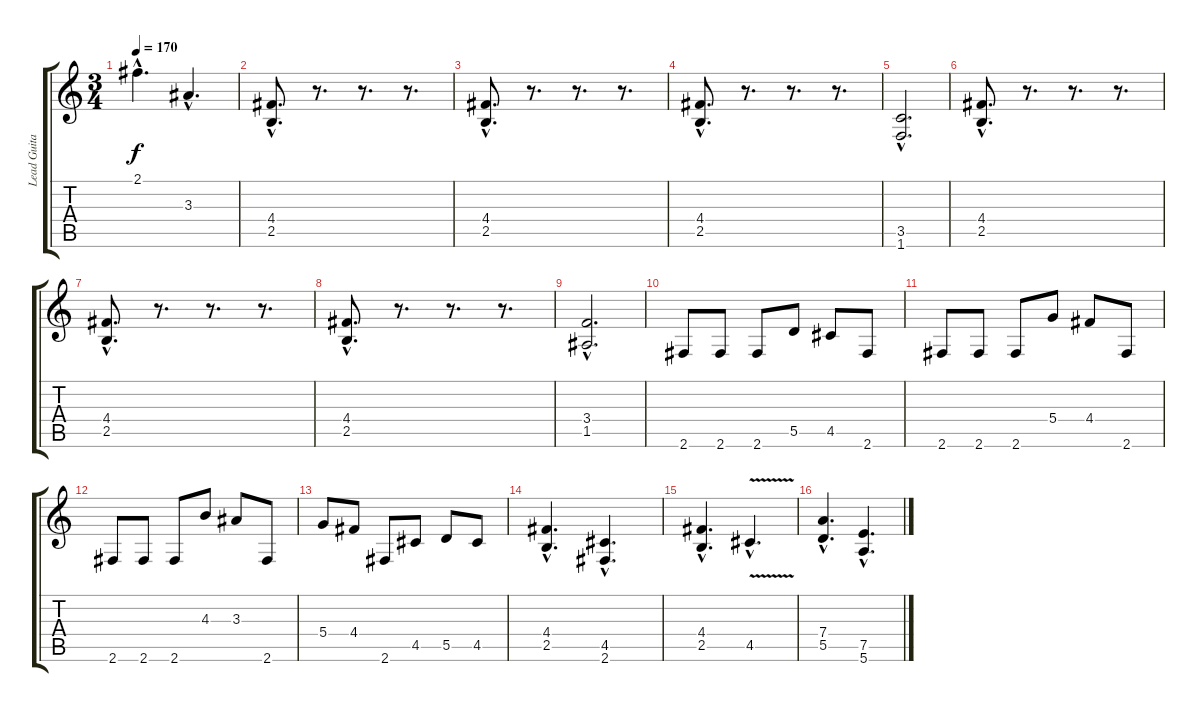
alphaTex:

\track ("Lead Guitar" "Lead Guita") {instrument distortionguitar}
\staff {score tabs}
\tuning (E4 B3 G3 D3 A2 E2) {hide}
\ts (3 4)
\tempo 170
\clef g2
\ks c
2.1{hac}.4{d dy f} 3.3{hac}.4{d} |
(4.4{hac} 2.5{hac}).8{d} r.8{d} r.8{d} r.8{d} |
(4.4{hac} 2.5{hac}).8{d} r.8{d} r.8{d} r.8{d} |
(4.4{hac} 2.5{hac}).8{d} r.8{d} r.8{d} r.8{d} |
(3.5{hac} 1.6{hac}).2{d} |
(4.4{hac} 2.5{hac}).8{d} r.8{d} r.8{d} r.8{d} |
(4.4{hac} 2.5{hac}).8{d} r.8{d} r.8{d} r.8{d} |
(4.4{hac} 2.5{hac}).8{d} r.8{d} r.8{d} r.8{d} |
(3.4{hac} 1.5{hac}).2{d} |
2.6.8 2.6.8 2.6.8 5.5.8 4.5.8 2.6.8 |
2.6.8 2.6.8 2.6.8 5.4.8 4.4.8 2.6.8 |
2.6.8 2.6.8 2.6.8 4.3.8 3.3.8 2.6.8 |
5.4.8 4.4.8 2.6.8 4.5.8 5.5.8 4.5.8 |
(4.4{hac} 2.5{hac}).4{d} (4.5{hac} 2.6{hac}).4{d} |
(4.4{hac} 2.5{hac}).4{d} 4.5{v hac}.4{d} |
(7.4{hac} 5.5{hac}).4{d} (7.5{hac} 5.6{hac}).4{d}
